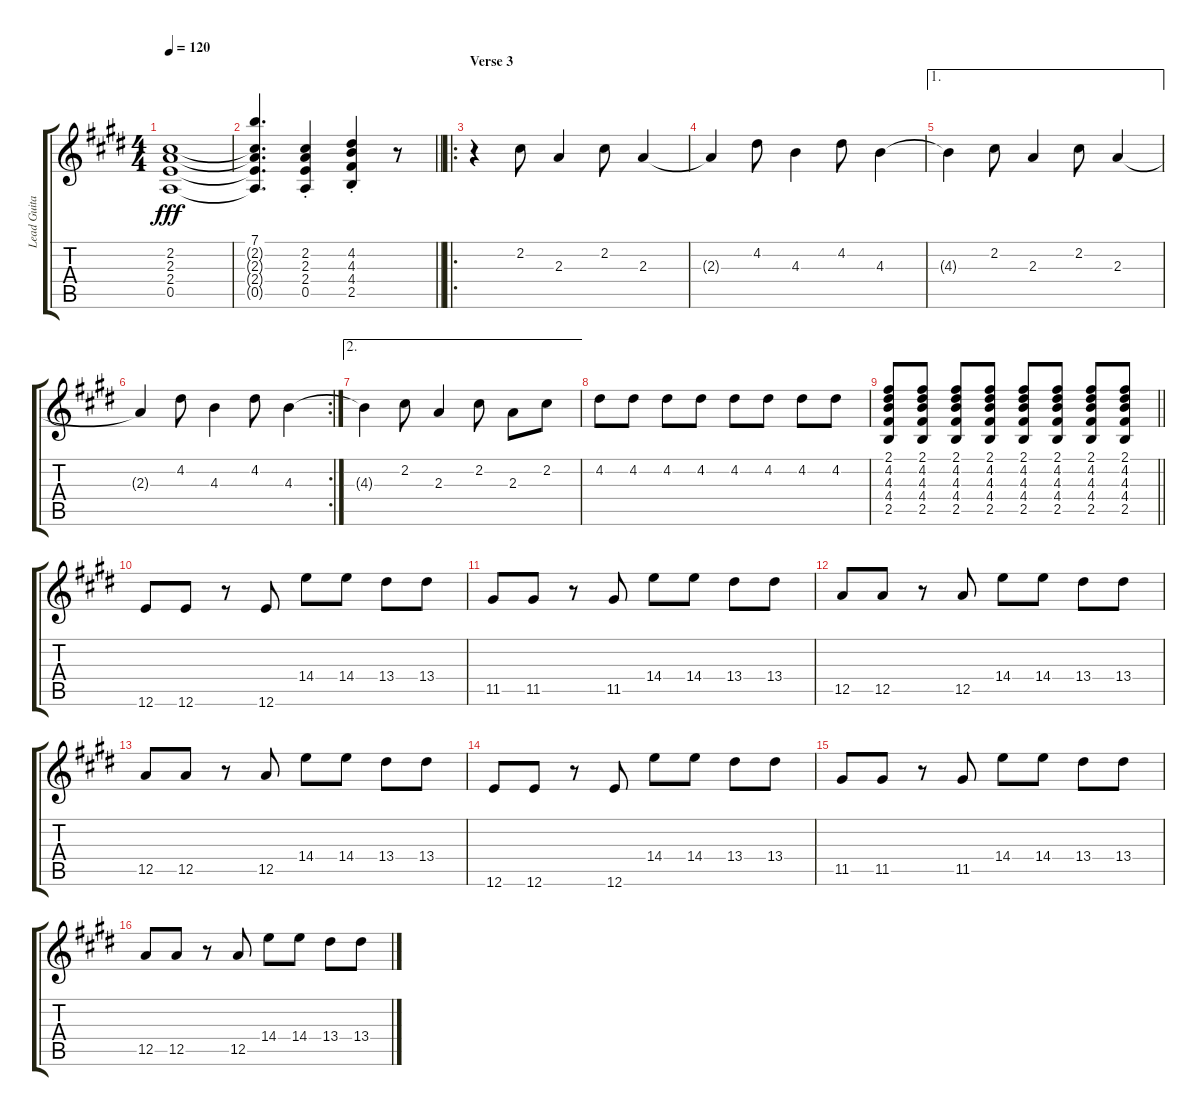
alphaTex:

\track ("Lead Guitar" "Lead Guita") {instrument distortionguitar}
\staff {score tabs}
\tuning (E4 B3 G3 D3 A2 E2) {hide}
\ts (4 4)
\tempo 120
\clef g2
\ks c#minor
(2.2 2.3 2.4 0.5).1{dy fff} |
\barLineRight lightlight
(7.1{t} 2.2{t} 2.3{t} 2.4{t} 0.5{t}).4{d} (2.2{st} 2.3{st} 2.4{st} 0.5{st}).4 (4.2{st} 4.3{st} 4.4{st} 2.5{st}).4 r.8 |
\ro
\section ("" "Verse 3")
\ks e
r.4 2.2.8 2.3.4 2.2.8 2.3.4 |
2.3{t}.4 4.2.8 4.3.4 4.2.8 4.3.4 |
\ae 1
4.3{t}.4 2.2.8 2.3.4 2.2.8 2.3.4 |
\rc 2
2.3{t}.4 4.2.8 4.3.4 4.2.8 4.3.4 |
\ae 2
4.3{t}.4 2.2.8 2.3.4 2.2.8 2.3.8 2.2.8 |
4.2.8 4.2.8 4.2.8 4.2.8 4.2.8 4.2.8 4.2.8 4.2.8 |
\barLineRight lightlight
(2.1 4.2 4.3 4.4 2.5).8 (2.1 4.2 4.3 4.4 2.5).8 (2.1 4.2 4.3 4.4 2.5).8 (2.1 4.2 4.3 4.4 2.5).8 (2.1 4.2 4.3 4.4 2.5).8 (2.1 4.2 4.3 4.4 2.5).8 (2.1 4.2 4.3 4.4 2.5).8 (2.1 4.2 4.3 4.4 2.5).8 |
12.6.8 12.6.8 r.8 12.6.8 14.4.8 14.4.8 13.4.8 13.4.8 |
\ks c#minor
11.5.8 11.5.8 r.8 11.5.8 14.4.8 14.4.8 13.4.8 13.4.8 |
12.5.8 12.5.8 r.8 12.5.8 14.4.8 14.4.8 13.4.8 13.4.8 |
12.5.8 12.5.8 r.8 12.5.8 14.4.8 14.4.8 13.4.8 13.4.8 |
\ks e
12.6.8 12.6.8 r.8 12.6.8 14.4.8 14.4.8 13.4.8 13.4.8 |
11.5.8 11.5.8 r.8 11.5.8 14.4.8 14.4.8 13.4.8 13.4.8 |
12.5.8 12.5.8 r.8 12.5.8 14.4.8 14.4.8 13.4.8 13.4.8
